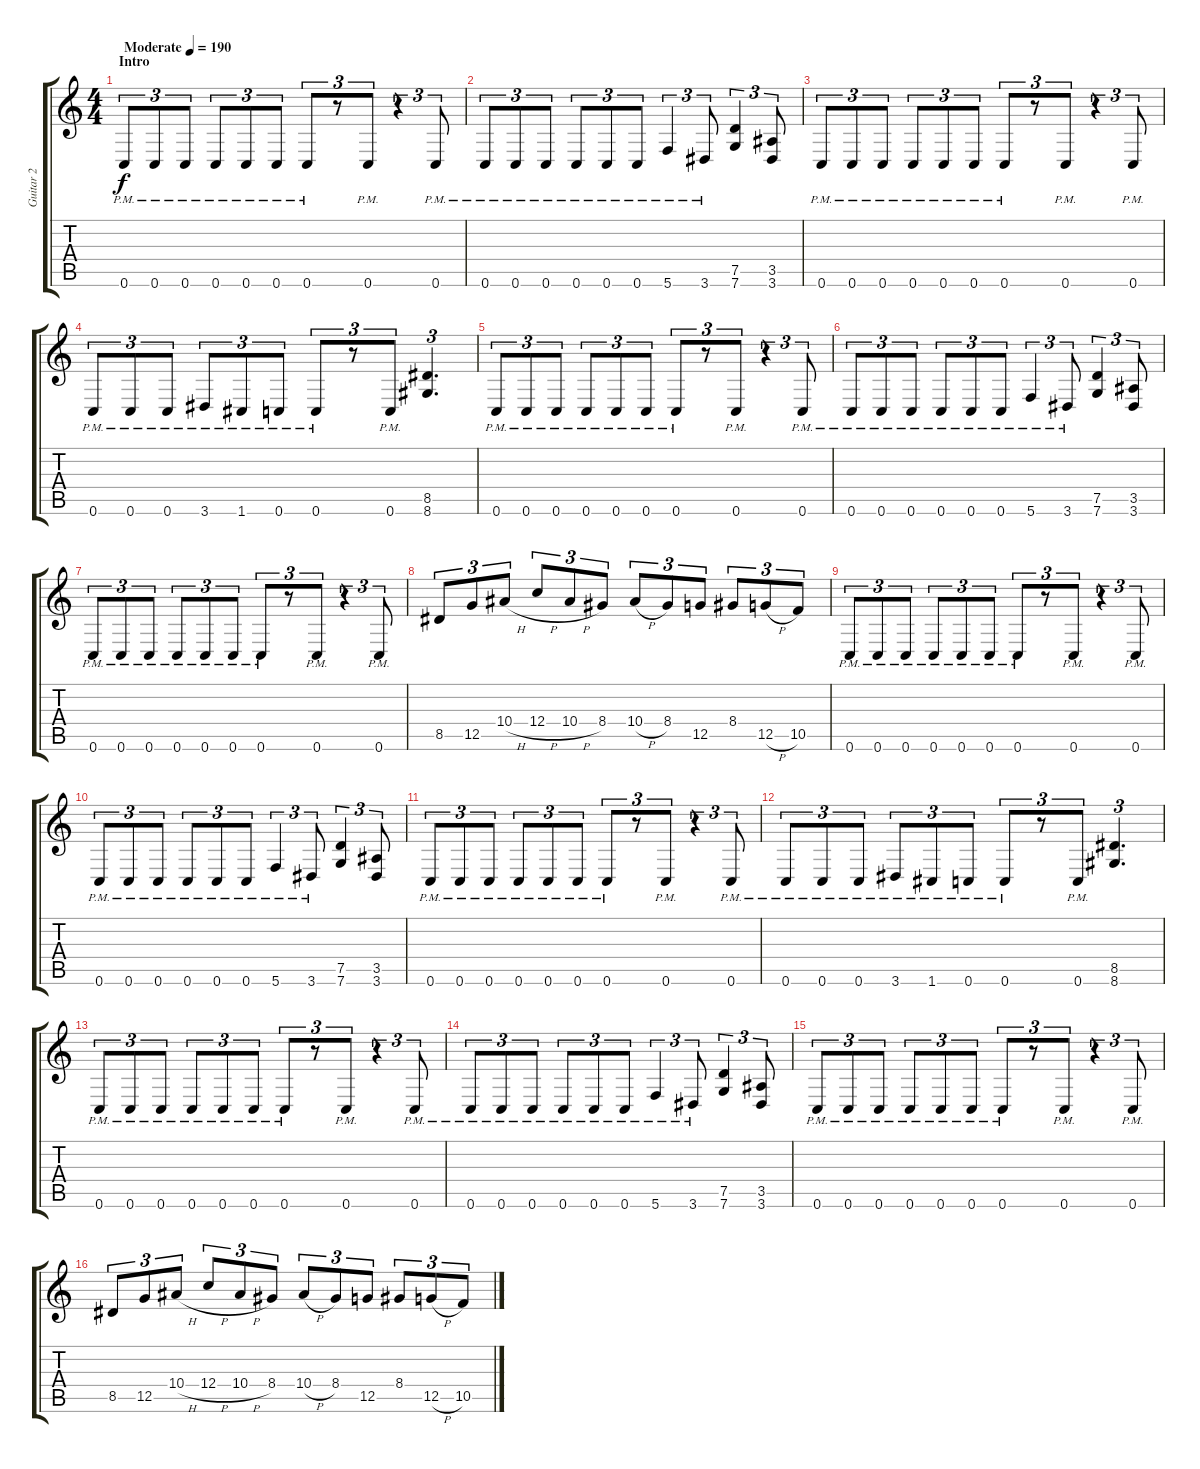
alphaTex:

\track ("Guitar 2" "Guitar 2") {instrument distortionguitar}
\staff {score tabs}
\tuning (D4 A3 F3 C3 G2 C2) {hide}
\ts (4 4)
\section ("" "Intro")
\tempo (190 "Moderate")
\clef g2
\ks c
0.6{pm}.8{tu (3 2) dy f instrument distortionguitar} 0.6{pm}.8{tu (3 2)} 0.6{pm}.8{tu (3 2)} 0.6{pm}.8{tu (3 2)} 0.6{pm}.8{tu (3 2)} 0.6{pm}.8{tu (3 2)} 0.6{pm}.8{tu (3 2)} r.8{tu (3 2)} 0.6{pm}.8{tu (3 2)} r.4{tu (3 2)} 0.6{pm}.8{tu (3 2)} |
0.6{pm}.8{tu (3 2)} 0.6{pm}.8{tu (3 2)} 0.6{pm}.8{tu (3 2)} 0.6{pm}.8{tu (3 2)} 0.6{pm}.8{tu (3 2)} 0.6{pm}.8{tu (3 2)} 5.6{pm}.4{tu (3 2)} 3.6{pm}.8{tu (3 2)} (7.5 7.6).4{tu (3 2)} (3.5 3.6).8{tu (3 2)} |
0.6{pm}.8{tu (3 2)} 0.6{pm}.8{tu (3 2)} 0.6{pm}.8{tu (3 2)} 0.6{pm}.8{tu (3 2)} 0.6{pm}.8{tu (3 2)} 0.6{pm}.8{tu (3 2)} 0.6{pm}.8{tu (3 2)} r.8{tu (3 2)} 0.6{pm}.8{tu (3 2)} r.4{tu (3 2)} 0.6{pm}.8{tu (3 2)} |
0.6{pm}.8{tu (3 2)} 0.6{pm}.8{tu (3 2)} 0.6{pm}.8{tu (3 2)} 3.6{pm}.8{tu (3 2)} 1.6{pm}.8{tu (3 2)} 0.6{pm}.8{tu (3 2)} 0.6{pm}.8{tu (3 2)} r.8{tu (3 2)} 0.6{pm}.8{tu (3 2)} (8.5 8.6).4{d tu (3 2)} |
0.6{pm}.8{tu (3 2)} 0.6{pm}.8{tu (3 2)} 0.6{pm}.8{tu (3 2)} 0.6{pm}.8{tu (3 2)} 0.6{pm}.8{tu (3 2)} 0.6{pm}.8{tu (3 2)} 0.6{pm}.8{tu (3 2)} r.8{tu (3 2)} 0.6{pm}.8{tu (3 2)} r.4{tu (3 2)} 0.6{pm}.8{tu (3 2)} |
0.6{pm}.8{tu (3 2)} 0.6{pm}.8{tu (3 2)} 0.6{pm}.8{tu (3 2)} 0.6{pm}.8{tu (3 2)} 0.6{pm}.8{tu (3 2)} 0.6{pm}.8{tu (3 2)} 5.6{pm}.4{tu (3 2)} 3.6{pm}.8{tu (3 2)} (7.5 7.6).4{tu (3 2)} (3.5 3.6).8{tu (3 2)} |
0.6{pm}.8{tu (3 2)} 0.6{pm}.8{tu (3 2)} 0.6{pm}.8{tu (3 2)} 0.6{pm}.8{tu (3 2)} 0.6{pm}.8{tu (3 2)} 0.6{pm}.8{tu (3 2)} 0.6{pm}.8{tu (3 2)} r.8{tu (3 2)} 0.6{pm}.8{tu (3 2)} r.4{tu (3 2)} 0.6{pm}.8{tu (3 2)} |
8.5.8{tu (3 2)} 12.5.8{tu (3 2)} 10.4{h}.8{tu (3 2)} 12.4{h}.8{tu (3 2)} 10.4{h}.8{tu (3 2)} 8.4.8{tu (3 2)} 10.4{h}.8{tu (3 2)} 8.4.8{tu (3 2)} 12.5.8{tu (3 2)} 8.4.8{tu (3 2)} 12.5{h}.8{tu (3 2)} 10.5.8{tu (3 2)} |
0.6{pm}.8{tu (3 2)} 0.6{pm}.8{tu (3 2)} 0.6{pm}.8{tu (3 2)} 0.6{pm}.8{tu (3 2)} 0.6{pm}.8{tu (3 2)} 0.6{pm}.8{tu (3 2)} 0.6{pm}.8{tu (3 2)} r.8{tu (3 2)} 0.6{pm}.8{tu (3 2)} r.4{tu (3 2)} 0.6{pm}.8{tu (3 2)} |
0.6{pm}.8{tu (3 2)} 0.6{pm}.8{tu (3 2)} 0.6{pm}.8{tu (3 2)} 0.6{pm}.8{tu (3 2)} 0.6{pm}.8{tu (3 2)} 0.6{pm}.8{tu (3 2)} 5.6{pm}.4{tu (3 2)} 3.6{pm}.8{tu (3 2)} (7.5 7.6).4{tu (3 2)} (3.5 3.6).8{tu (3 2)} |
0.6{pm}.8{tu (3 2)} 0.6{pm}.8{tu (3 2)} 0.6{pm}.8{tu (3 2)} 0.6{pm}.8{tu (3 2)} 0.6{pm}.8{tu (3 2)} 0.6{pm}.8{tu (3 2)} 0.6{pm}.8{tu (3 2)} r.8{tu (3 2)} 0.6{pm}.8{tu (3 2)} r.4{tu (3 2)} 0.6{pm}.8{tu (3 2)} |
0.6{pm}.8{tu (3 2)} 0.6{pm}.8{tu (3 2)} 0.6{pm}.8{tu (3 2)} 3.6{pm}.8{tu (3 2)} 1.6{pm}.8{tu (3 2)} 0.6{pm}.8{tu (3 2)} 0.6{pm}.8{tu (3 2)} r.8{tu (3 2)} 0.6{pm}.8{tu (3 2)} (8.5 8.6).4{d tu (3 2)} |
0.6{pm}.8{tu (3 2)} 0.6{pm}.8{tu (3 2)} 0.6{pm}.8{tu (3 2)} 0.6{pm}.8{tu (3 2)} 0.6{pm}.8{tu (3 2)} 0.6{pm}.8{tu (3 2)} 0.6{pm}.8{tu (3 2)} r.8{tu (3 2)} 0.6{pm}.8{tu (3 2)} r.4{tu (3 2)} 0.6{pm}.8{tu (3 2)} |
0.6{pm}.8{tu (3 2)} 0.6{pm}.8{tu (3 2)} 0.6{pm}.8{tu (3 2)} 0.6{pm}.8{tu (3 2)} 0.6{pm}.8{tu (3 2)} 0.6{pm}.8{tu (3 2)} 5.6{pm}.4{tu (3 2)} 3.6{pm}.8{tu (3 2)} (7.5 7.6).4{tu (3 2)} (3.5 3.6).8{tu (3 2)} |
0.6{pm}.8{tu (3 2)} 0.6{pm}.8{tu (3 2)} 0.6{pm}.8{tu (3 2)} 0.6{pm}.8{tu (3 2)} 0.6{pm}.8{tu (3 2)} 0.6{pm}.8{tu (3 2)} 0.6{pm}.8{tu (3 2)} r.8{tu (3 2)} 0.6{pm}.8{tu (3 2)} r.4{tu (3 2)} 0.6{pm}.8{tu (3 2)} |
8.5.8{tu (3 2)} 12.5.8{tu (3 2)} 10.4{h}.8{tu (3 2)} 12.4{h}.8{tu (3 2)} 10.4{h}.8{tu (3 2)} 8.4.8{tu (3 2)} 10.4{h}.8{tu (3 2)} 8.4.8{tu (3 2)} 12.5.8{tu (3 2)} 8.4.8{tu (3 2)} 12.5{h}.8{tu (3 2)} 10.5.8{tu (3 2)}
